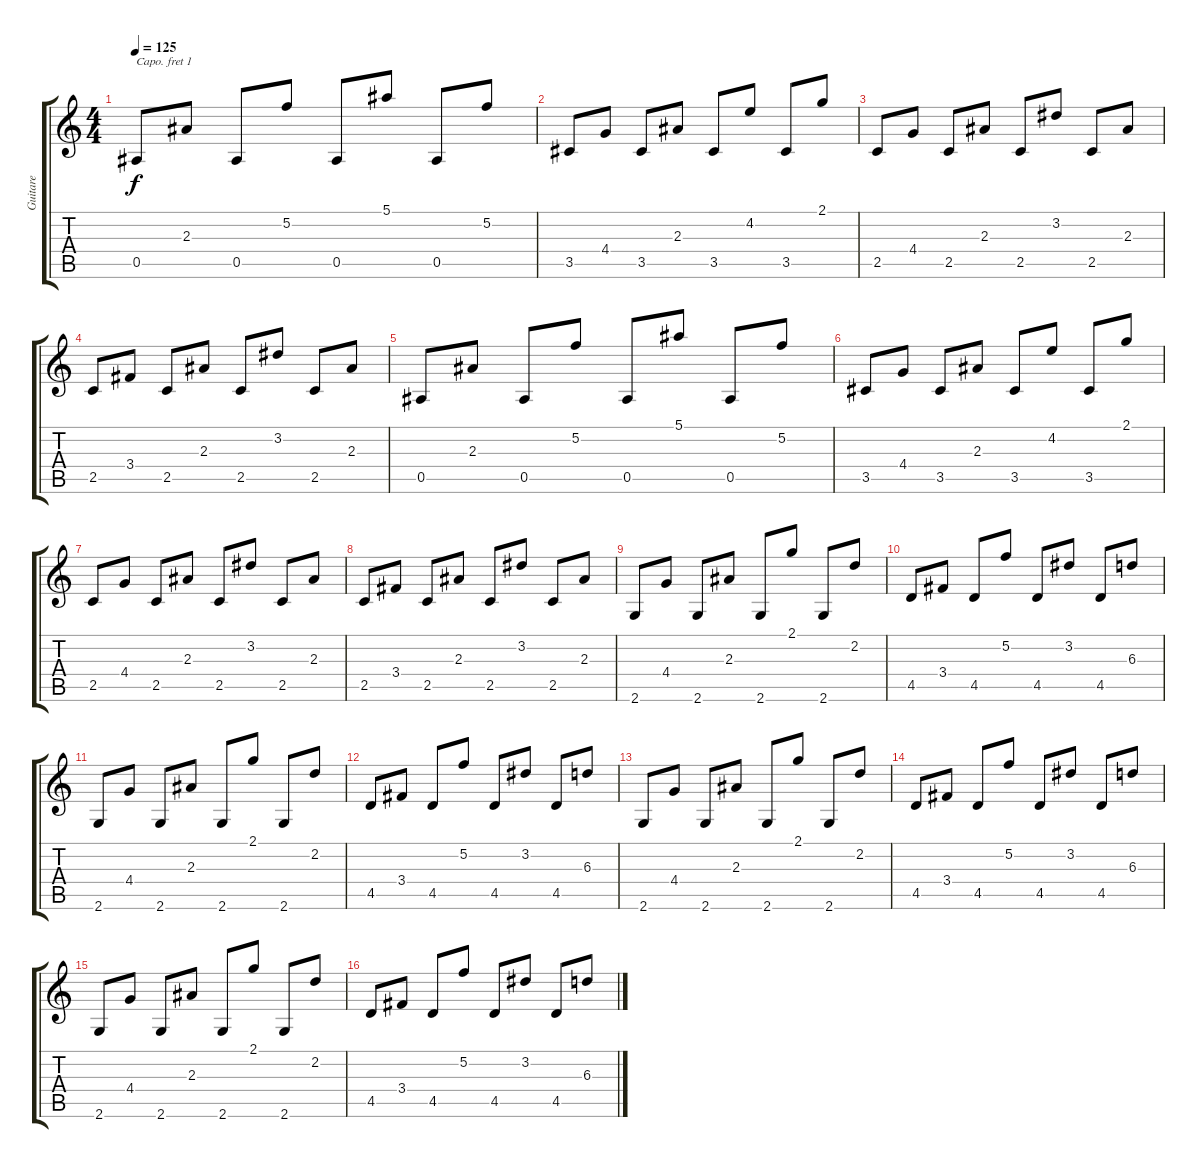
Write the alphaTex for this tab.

\track ("Guitare" "Guitare") {instrument acousticguitarnylon}
\staff {score tabs}
\capo 1
\tuning (E4 B3 G3 D3 A2 E2) {hide}
\ts (4 4)
\tempo 125
\clef g2
\ks c
0.5.8{dy f} 2.3.8 0.5.8 5.2.8 0.5.8 5.1.8 0.5.8 5.2.8 |
3.5.8 4.4.8 3.5.8 2.3.8 3.5.8 4.2.8 3.5.8 2.1.8 |
2.5.8 4.4.8 2.5.8 2.3.8 2.5.8 3.2.8 2.5.8 2.3.8 |
2.5.8 3.4.8 2.5.8 2.3.8 2.5.8 3.2.8 2.5.8 2.3.8 |
0.5.8 2.3.8 0.5.8 5.2.8 0.5.8 5.1.8 0.5.8 5.2.8 |
3.5.8 4.4.8 3.5.8 2.3.8 3.5.8 4.2.8 3.5.8 2.1.8 |
2.5.8 4.4.8 2.5.8 2.3.8 2.5.8 3.2.8 2.5.8 2.3.8 |
2.5.8 3.4.8 2.5.8 2.3.8 2.5.8 3.2.8 2.5.8 2.3.8 |
2.6.8 4.4.8 2.6.8 2.3.8 2.6.8 2.1.8 2.6.8 2.2.8 |
4.5.8 3.4.8 4.5.8 5.2.8 4.5.8 3.2.8 4.5.8 6.3.8 |
2.6.8 4.4.8 2.6.8 2.3.8 2.6.8 2.1.8 2.6.8 2.2.8 |
4.5.8 3.4.8 4.5.8 5.2.8 4.5.8 3.2.8 4.5.8 6.3.8 |
2.6.8 4.4.8 2.6.8 2.3.8 2.6.8 2.1.8 2.6.8 2.2.8 |
4.5.8 3.4.8 4.5.8 5.2.8 4.5.8 3.2.8 4.5.8 6.3.8 |
2.6.8 4.4.8 2.6.8 2.3.8 2.6.8 2.1.8 2.6.8 2.2.8 |
4.5.8 3.4.8 4.5.8 5.2.8 4.5.8 3.2.8 4.5.8 6.3.8
